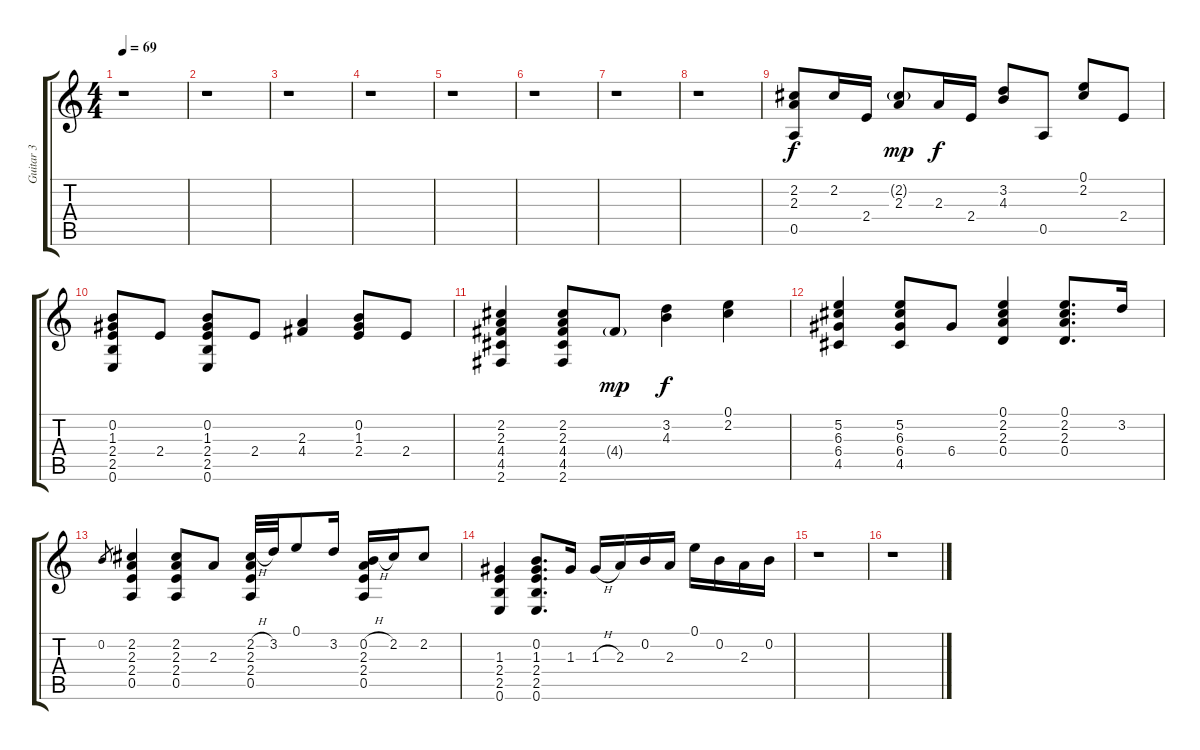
\track ("Guitar 3" "Guitar 3") {instrument acousticguitarsteel}
\staff {score tabs}
\tuning (E4 B3 G3 D3 A2 E2) {hide}
\ts (4 4)
\tempo 69
\clef g2
\ks c
r.1{dy f instrument acousticguitarsteel} |
r.1 |
r.1 |
r.1 |
r.1 |
r.1 |
r.1 |
r.1 |
(2.2 2.3 0.5).8 2.2.16 2.4.16 (2.2{g} 2.3).8{dy mp} 2.3.16{dy f} 2.4.16 (3.2 4.3).8 0.5.8 (0.1 2.2).8 2.4.8 |
(0.2 1.3 2.4 2.5 0.6).8 2.4.8 (0.2 1.3 2.4 2.5 0.6).8 2.4.8 (2.3 4.4).4 (0.2 1.3 2.4).8 2.4.8 |
(2.2 2.3 4.4 4.5 2.6).4 (2.2 2.3 4.4 4.5 2.6).8 4.4{g}.8{dy mp} (3.2 4.3).4{dy f} (0.1 2.2).4 |
(5.2 6.3 6.4 4.5).4 (5.2 6.3 6.4 4.5).8 6.4.8 (0.1 2.2 2.3 0.4).4 (0.1 2.2 2.3 0.4).8{d} 3.2.16 |
0.2.8{gr} (2.2 2.3 2.4 0.5).4 (2.2 2.3 2.4 0.5).8 2.3.8 (2.2{h} 2.3 2.4 0.5).32 3.2.32 0.1.8 3.2.16 (0.2{h} 2.3 2.4 0.5).16 2.2.16 2.2.8 |
(1.3 2.4 2.5 0.6).4 (0.2 1.3 2.4 2.5 0.6).8{d} 1.3.16 1.3{h}.16 2.3.16 0.2.16 2.3.16 0.1.16 0.2.16 2.3.16 0.2.16 |
r.1 |
r.1
